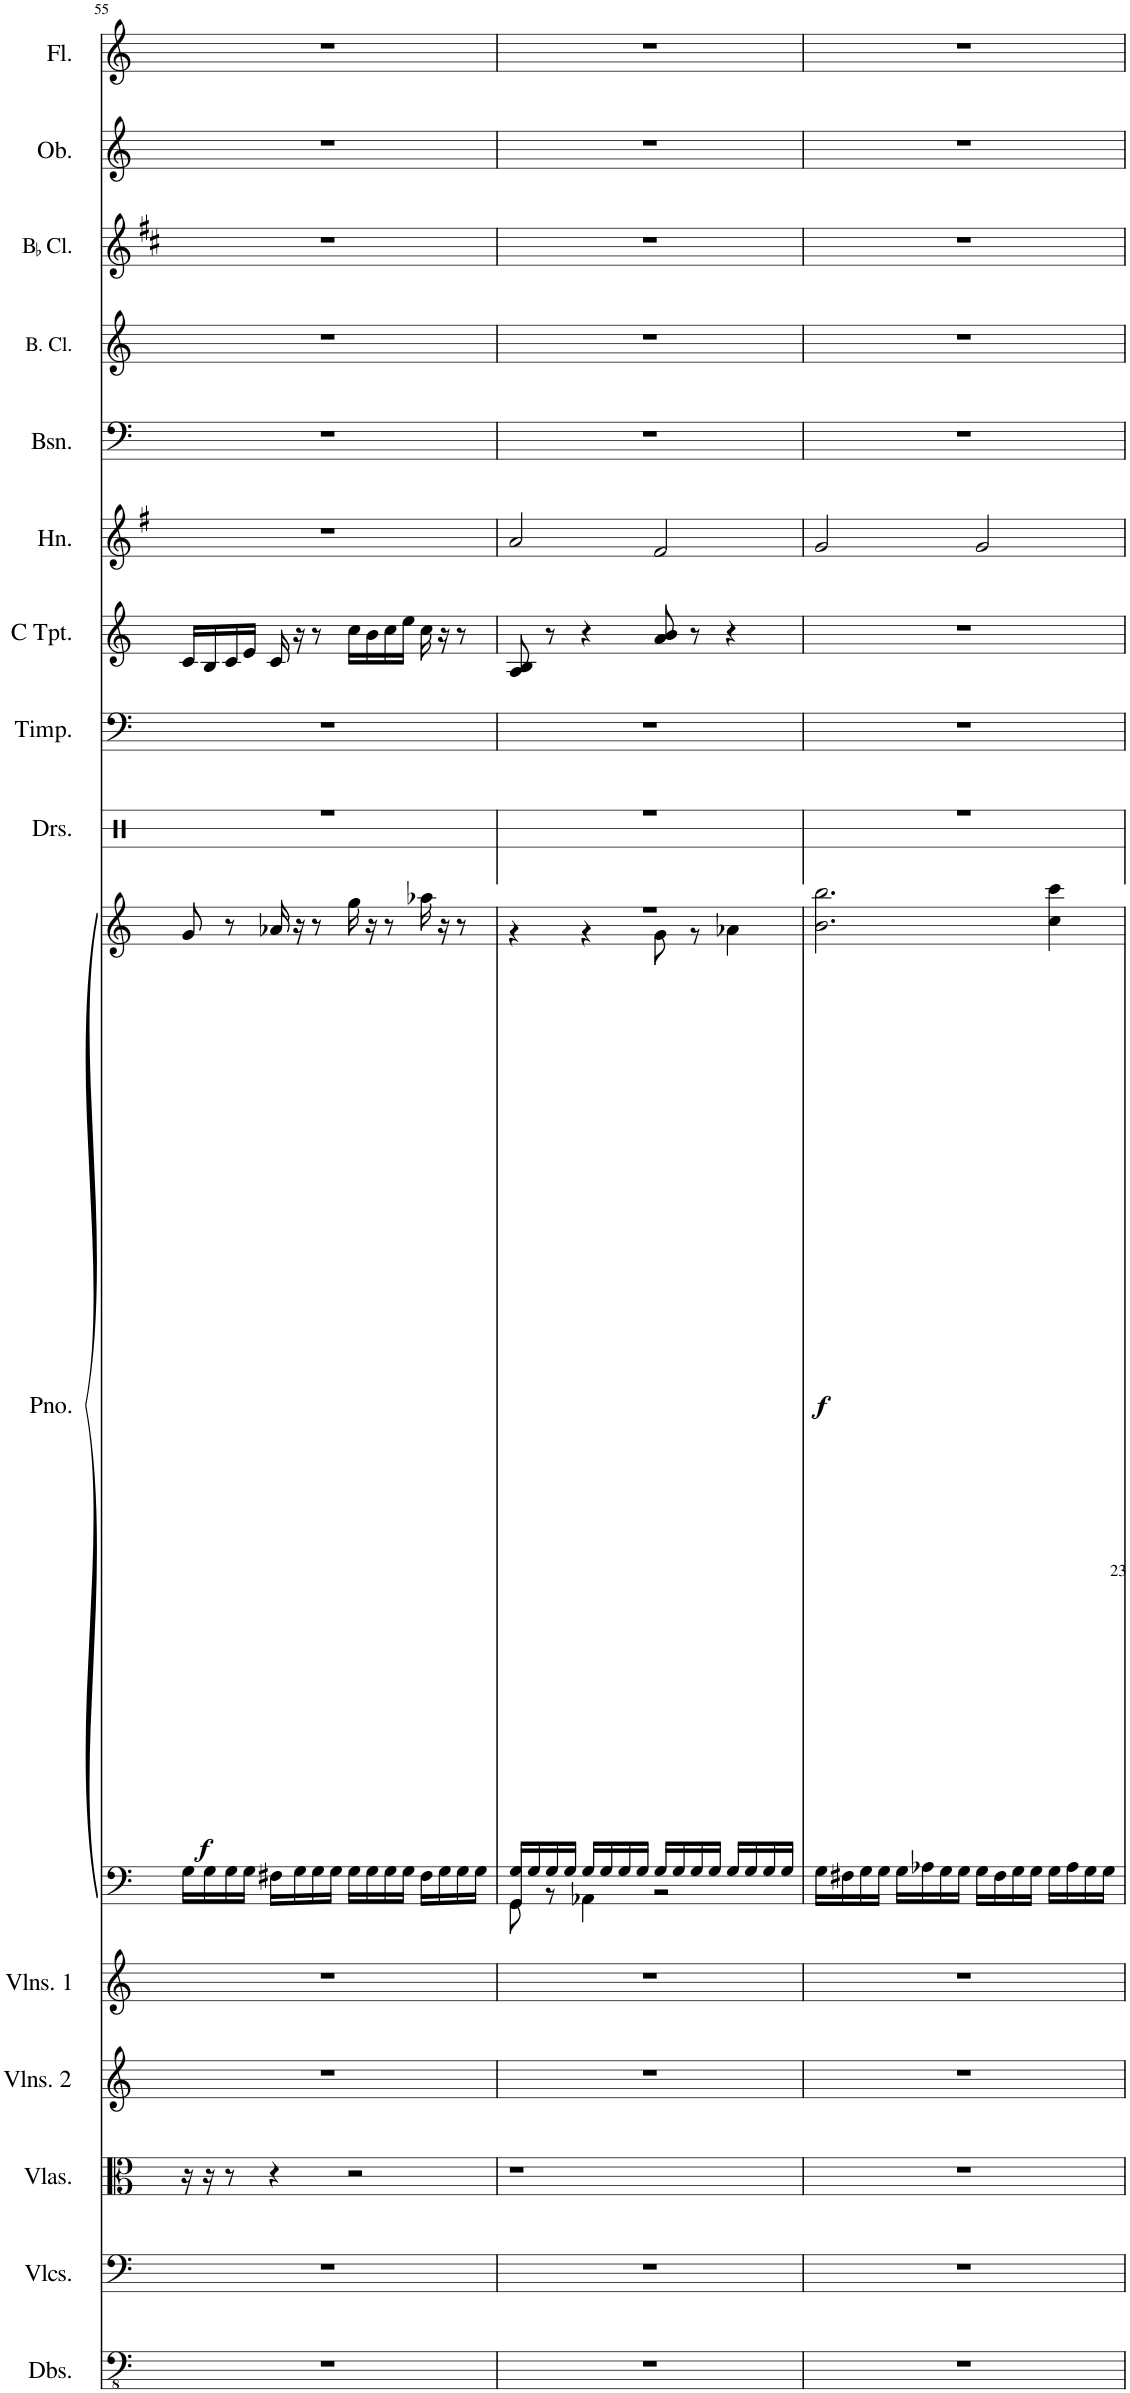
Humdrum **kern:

**kern	**kern	**kern	**kern	**kern	**kern	**kern	**dynam	**kern	**kern	**kern	**kern	**kern	**kern	**kern	**kern	**kern
*part15	*part14	*part13	*part12	*part11	*part10	*part10	*part10	*part9	*part8	*part7	*part6	*part5	*part4	*part3	*part2	*part1
*staff16	*staff15	*staff14	*staff13	*staff12	*staff11	*staff10	*staff10/11	*staff9	*staff8	*staff7	*staff6	*staff5	*staff4	*staff3	*staff2	*staff1
*I"Double Basses	*I"Violoncellos	*I"Violas	*I"Violins 2	*I"Violins 1	*I"Piano	*	*	*I"Drumset	*I"Timpani	*I"C Trumpet	*I"Horn	*I"Bassoon	*I"Bass Clarinet	*I"BaccidentalFlat Clarinet	*I"Oboe	*I"Flute
*I'Dbs.	*I'Vlcs.	*I'Vlas.	*I'Vlns. 2	*I'Vlns. 1	*I'Pno.	*	*	*I'Drs.	*I'Timp.	*I'C Tpt.	*I'Hn.	*I'Bsn.	*I'B. Cl.	*I'BaccidentalFlat Cl.	*I'Ob.	*I'Fl.
!!LO:PB:g=z
*clefFv4	*clefF4	*clefC3	*clefG2	*clefG2	*clefF4	*clefG2	*	*clefX	*clefF4	*clefG2	*clefG2	*clefF4	*clefG2	*clefG2	*clefG2	*clefG2
*	*	*	*	*	*	*	*	*	*	*	*Trd4c7	*	*Trd8c14	*Trd1c2	*	*
*k[]	*k[]	*k[]	*k[]	*k[]	*k[]	*k[]	*	*k[]	*k[]	*k[]	*k[f#]	*k[]	*k[]	*k[f#c#]	*k[]	*k[]
*M4/4	*M4/4	*M4/4	*M4/4	*M4/4	*M4/4	*M4/4	*	*M4/4	*M4/4	*M4/4	*M4/4	*M4/4	*M4/4	*M4/4	*M4/4	*M4/4
=55	=55	=55	=55	=55	=55	=55	=55	=55	=55	=55	=55	=55	=55	=55	=55	=55
!	!	!	!	!	!	!	!LO:DY:b	!	!	!	!	!	!	!	!	!
1r	1r	16r	1r	1r	16G\LL	8g/	f	1r	1r	16c/LL	1r	1r	1r	1r	1r	1r
.	.	16r	.	.	16G\	.	.	.	.	16B/	.	.	.	.	.	.
.	.	8r	.	.	16G\	8r	.	.	.	16c/	.	.	.	.	.	.
.	.	.	.	.	16G\JJ	.	.	.	.	16e/JJ	.	.	.	.	.	.
.	.	4r	.	.	16F#X\LL	16a-X/	.	.	.	16c/	.	.	.	.	.	.
.	.	.	.	.	16G\	16r	.	.	.	16r	.	.	.	.	.	.
.	.	.	.	.	16G\	8r	.	.	.	8r	.	.	.	.	.	.
.	.	.	.	.	16G\JJ	.	.	.	.	.	.	.	.	.	.	.
.	.	2r	.	.	16G\LL	16gg\	.	.	.	16cc\LL	.	.	.	.	.	.
.	.	.	.	.	16G\	16r	.	.	.	16b\	.	.	.	.	.	.
.	.	.	.	.	16G\	8r	.	.	.	16cc\	.	.	.	.	.	.
.	.	.	.	.	16G\JJ	.	.	.	.	16ee\JJ	.	.	.	.	.	.
.	.	.	.	.	16F#\LL	16aa-X\	.	.	.	16cc\	.	.	.	.	.	.
.	.	.	.	.	16G\	16r	.	.	.	16r	.	.	.	.	.	.
.	.	.	.	.	16G\	8r	.	.	.	8r	.	.	.	.	.	.
.	.	.	.	.	16G\JJ	.	.	.	.	.	.	.	.	.	.	.
=56	=56	=56	=56	=56	=56	=56	=56	=56	=56	=56	=56	=56	=56	=56	=56	=56
*	*	*	*	*	*^	*^	*	*	*	*	*	*	*	*	*	*
1r	1r	1r	1r	1r	16GG/ 16G/LL	8GG\	1r	4r	.	1r	1r	8A/ 8B/	2a/	1r	1r	1r	1r	1r
.	.	.	.	.	16G/	.	.	.	.	.	.	.	.	.	.	.	.	.
.	.	.	.	.	16G/	8r	.	.	.	.	.	8r	.	.	.	.	.	.
.	.	.	.	.	16G/JJ	.	.	.	.	.	.	.	.	.	.	.	.	.
.	.	.	.	.	16G/LL	4AA-X\	.	4r	.	.	.	4r	.	.	.	.	.	.
.	.	.	.	.	16G/	.	.	.	.	.	.	.	.	.	.	.	.	.
.	.	.	.	.	16G/	.	.	.	.	.	.	.	.	.	.	.	.	.
.	.	.	.	.	16G/JJ	.	.	.	.	.	.	.	.	.	.	.	.	.
.	.	.	.	.	16G/LL	2r	.	8g\	.	.	.	8a/ 8b/	2f#/	.	.	.	.	.
.	.	.	.	.	16G/	.	.	.	.	.	.	.	.	.	.	.	.	.
.	.	.	.	.	16G/	.	.	8r	.	.	.	8r	.	.	.	.	.	.
.	.	.	.	.	16G/JJ	.	.	.	.	.	.	.	.	.	.	.	.	.
.	.	.	.	.	16G/LL	.	.	4a-X\	.	.	.	4r	.	.	.	.	.	.
.	.	.	.	.	16G/	.	.	.	.	.	.	.	.	.	.	.	.	.
.	.	.	.	.	16G/	.	.	.	.	.	.	.	.	.	.	.	.	.
.	.	.	.	.	16G/JJ	.	.	.	.	.	.	.	.	.	.	.	.	.
*	*	*	*	*	*v	*v	*	*	*	*	*	*	*	*	*	*	*	*
*	*	*	*	*	*	*v	*v	*	*	*	*	*	*	*	*	*	*
=57	=57	=57	=57	=57	=57	=57	=57	=57	=57	=57	=57	=57	=57	=57	=57	=57
!	!	!	!	!	!	!	!LO:DY:b	!	!	!	!	!	!	!	!	!
1r	1r	1r	1r	1r	16G\LL	2.b\ 2.bb\	f	1r	1r	1r	2g/	1r	1r	1r	1r	1r
.	.	.	.	.	16F#X\	.	.	.	.	.	.	.	.	.	.	.
.	.	.	.	.	16G\	.	.	.	.	.	.	.	.	.	.	.
.	.	.	.	.	16G\JJ	.	.	.	.	.	.	.	.	.	.	.
.	.	.	.	.	16G\LL	.	.	.	.	.	.	.	.	.	.	.
.	.	.	.	.	16A-X\	.	.	.	.	.	.	.	.	.	.	.
.	.	.	.	.	16G\	.	.	.	.	.	.	.	.	.	.	.
.	.	.	.	.	16G\JJ	.	.	.	.	.	.	.	.	.	.	.
.	.	.	.	.	16G\LL	.	.	.	.	.	2g/	.	.	.	.	.
.	.	.	.	.	16F#\	.	.	.	.	.	.	.	.	.	.	.
.	.	.	.	.	16G\	.	.	.	.	.	.	.	.	.	.	.
.	.	.	.	.	16G\JJ	.	.	.	.	.	.	.	.	.	.	.
.	.	.	.	.	16G\LL	4cc\ 4ccc\	.	.	.	.	.	.	.	.	.	.
.	.	.	.	.	16A-\	.	.	.	.	.	.	.	.	.	.	.
.	.	.	.	.	16G\	.	.	.	.	.	.	.	.	.	.	.
.	.	.	.	.	16G\JJ	.	.	.	.	.	.	.	.	.	.	.
=	=	=	=	=	=	=	=	=	=	=	=	=	=	=	=	=
*-	*-	*-	*-	*-	*-	*-	*-	*-	*-	*-	*-	*-	*-	*-	*-	*-
